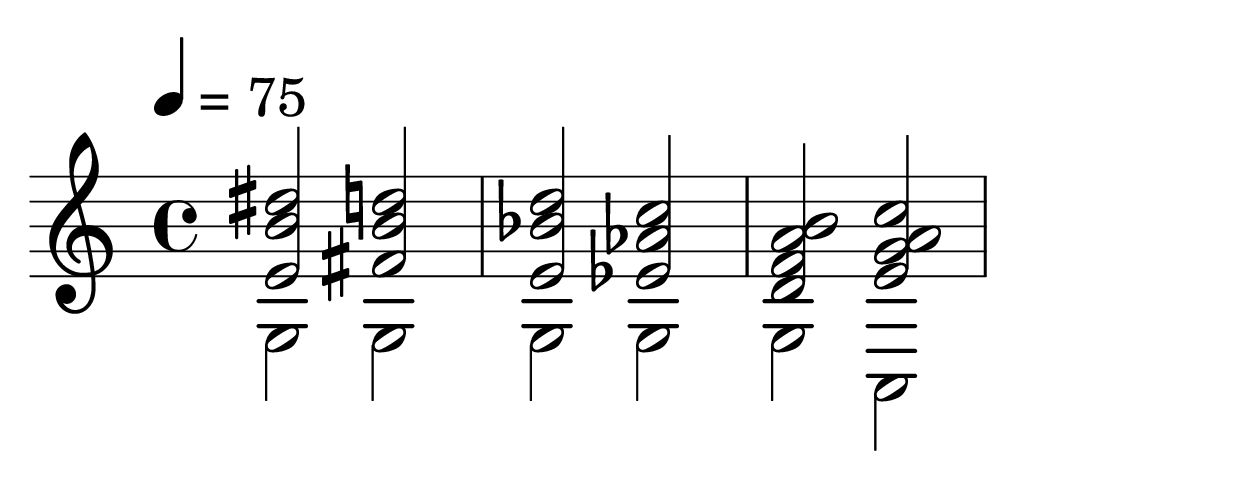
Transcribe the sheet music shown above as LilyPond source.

\version "2.22.2"

\include "page.ly"

% NOTE: See `https://www.youtube.com/watch?v=yQnjn5NVSUI`.

\score {
  % NOTE: See `https://lilypond.org/doc/v2.22/Documentation/notation/midi-instruments`.
  \new Staff \with { midiInstrument = "muted trumpet" } {
    \time   4/4
    \tempo  4 = 75
    \clef treble
    \relative c' {
      << << e2    b'    dis     >>  \\ g,,2 >>
      << << fis'  b     d       >>  \\ g,,  >> |
      << << e'    bes'  d       >>  \\ g,,  >>
      << << ees'  aes   c       >>  \\ g,   >> |
      << << d'    f     a   b   >>  \\ g,   >>
      << << e'    g     a   c   >>  \\ c,,  >>
    }
  }
  \layout { }
  \midi { }
}
